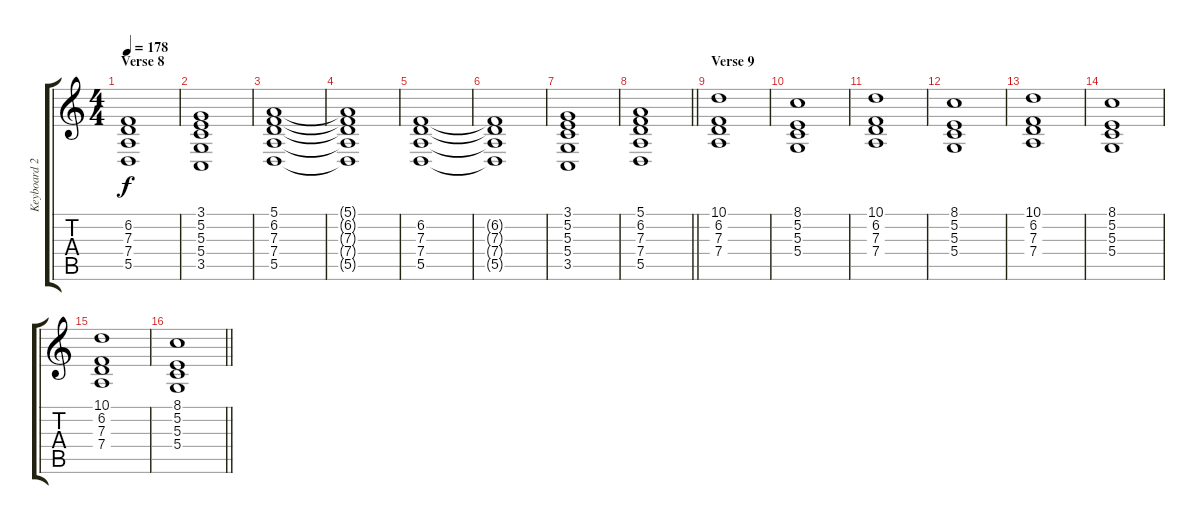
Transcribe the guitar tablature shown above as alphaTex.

\track ("Keyboard 2" "Keyboard 2") {instrument synthvoice}
\staff {score tabs}
\tuning (E4 B3 G3 D3 A2 E2) {hide}
\ts (4 4)
\section ("" "Verse 8")
\tempo 178
\clef g2
\ks c
(6.2 7.3 7.4 5.5).1{dy f} |
(3.1 5.2 5.3 5.4 3.5).1 |
(5.1 6.2 7.3 7.4 5.5).1 |
(5.1{t} 6.2{t} 7.3{t} 7.4{t} 5.5{t}).1 |
(6.2 7.3 7.4 5.5).1 |
(6.2{t} 7.3{t} 7.4{t} 5.5{t}).1 |
(3.1 5.2 5.3 5.4 3.5).1 |
\barLineRight lightlight
(5.1 6.2 7.3 7.4 5.5).1 |
\section ("" "Verse 9")
(10.1 6.2 7.3 7.4).1 |
(8.1 5.2 5.3 5.4).1 |
(10.1 6.2 7.3 7.4).1 |
(8.1 5.2 5.3 5.4).1 |
(10.1 6.2 7.3 7.4).1 |
(8.1 5.2 5.3 5.4).1 |
(10.1 6.2 7.3 7.4).1 |
\barLineRight lightlight
(8.1 5.2 5.3 5.4).1
